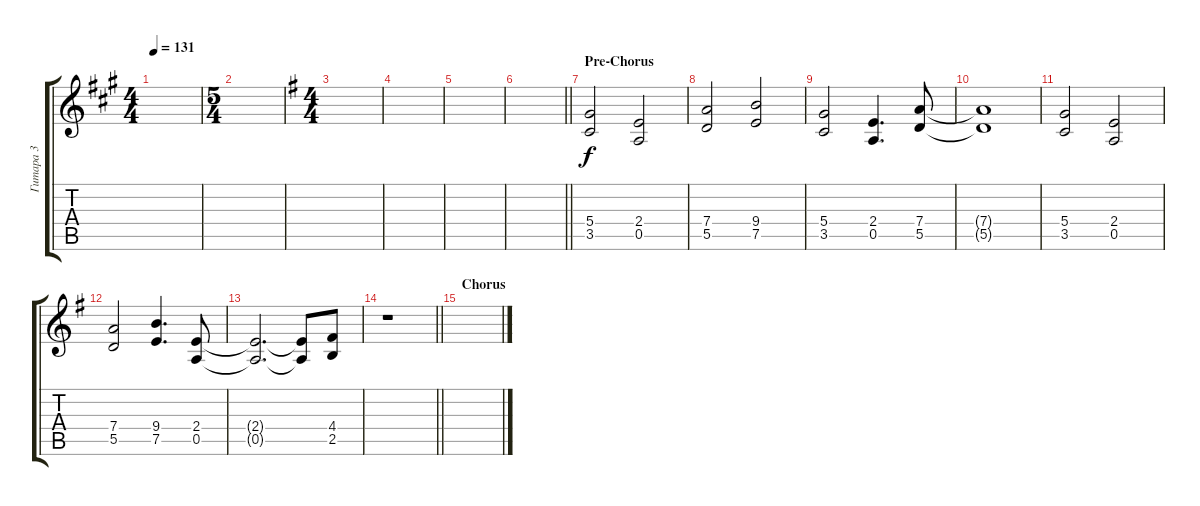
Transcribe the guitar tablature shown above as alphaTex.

\track ("Гитара 3" "Гитара 3") {instrument distortionguitar}
\staff {score tabs}
\tuning (E4 B3 G3 D3 A2 E2) {hide}
\ts (4 4)
\tempo 131
\clef g2
\ks f#minor
|
\ts (5 4)
|
\ts (4 4)
\ks eminor
|
|
|
\barLineRight lightlight
|
\section ("" "Pre-Chorus")
(5.4 3.5).2 (2.4 0.5).2 |
(7.4 5.5).2 (9.4 7.5).2 |
(5.4 3.5).2 (2.4 0.5).4{d} (7.4 5.5).8 |
(7.4{t} 5.5{t}).1 |
(5.4 3.5).2 (2.4 0.5).2 |
(7.4 5.5).2 (9.4 7.5).4{d} (2.4 0.5).8 |
(2.4{t} 0.5{t}).2{d} (2.4{t} 0.5{t}).8 (4.4 2.5).8 |
\barLineRight lightlight
r.1 |
\section ("" "Chorus")
